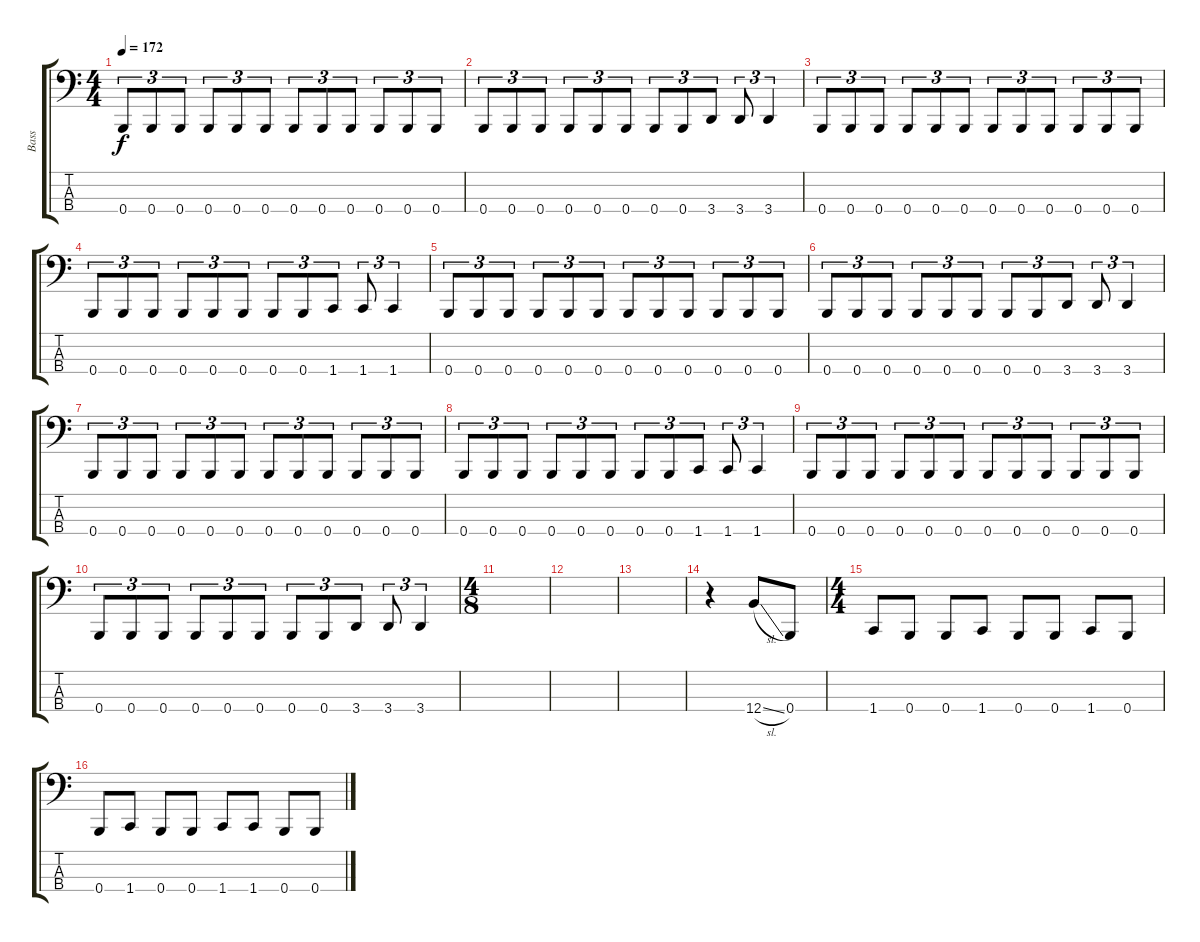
\track ("Bass" "Bass") {instrument electricbasspick}
\staff {score tabs}
\tuning (E2 B1 Gb1 B0) {hide}
\ts (4 4)
\tempo 172
\clef f4
\ks c
0.4.8{tu (3 2) dy f} 0.4.8{tu (3 2)} 0.4.8{tu (3 2)} 0.4.8{tu (3 2)} 0.4.8{tu (3 2)} 0.4.8{tu (3 2)} 0.4.8{tu (3 2)} 0.4.8{tu (3 2)} 0.4.8{tu (3 2)} 0.4.8{tu (3 2)} 0.4.8{tu (3 2)} 0.4.8{tu (3 2)} |
0.4.8{tu (3 2)} 0.4.8{tu (3 2)} 0.4.8{tu (3 2)} 0.4.8{tu (3 2)} 0.4.8{tu (3 2)} 0.4.8{tu (3 2)} 0.4.8{tu (3 2)} 0.4.8{tu (3 2)} 3.4.8{tu (3 2)} 3.4.8{tu (3 2)} 3.4.4{tu (3 2)} |
0.4.8{tu (3 2)} 0.4.8{tu (3 2)} 0.4.8{tu (3 2)} 0.4.8{tu (3 2)} 0.4.8{tu (3 2)} 0.4.8{tu (3 2)} 0.4.8{tu (3 2)} 0.4.8{tu (3 2)} 0.4.8{tu (3 2)} 0.4.8{tu (3 2)} 0.4.8{tu (3 2)} 0.4.8{tu (3 2)} |
0.4.8{tu (3 2)} 0.4.8{tu (3 2)} 0.4.8{tu (3 2)} 0.4.8{tu (3 2)} 0.4.8{tu (3 2)} 0.4.8{tu (3 2)} 0.4.8{tu (3 2)} 0.4.8{tu (3 2)} 1.4.8{tu (3 2)} 1.4.8{tu (3 2)} 1.4.4{tu (3 2)} |
0.4.8{tu (3 2)} 0.4.8{tu (3 2)} 0.4.8{tu (3 2)} 0.4.8{tu (3 2)} 0.4.8{tu (3 2)} 0.4.8{tu (3 2)} 0.4.8{tu (3 2)} 0.4.8{tu (3 2)} 0.4.8{tu (3 2)} 0.4.8{tu (3 2)} 0.4.8{tu (3 2)} 0.4.8{tu (3 2)} |
0.4.8{tu (3 2)} 0.4.8{tu (3 2)} 0.4.8{tu (3 2)} 0.4.8{tu (3 2)} 0.4.8{tu (3 2)} 0.4.8{tu (3 2)} 0.4.8{tu (3 2)} 0.4.8{tu (3 2)} 3.4.8{tu (3 2)} 3.4.8{tu (3 2)} 3.4.4{tu (3 2)} |
0.4.8{tu (3 2)} 0.4.8{tu (3 2)} 0.4.8{tu (3 2)} 0.4.8{tu (3 2)} 0.4.8{tu (3 2)} 0.4.8{tu (3 2)} 0.4.8{tu (3 2)} 0.4.8{tu (3 2)} 0.4.8{tu (3 2)} 0.4.8{tu (3 2)} 0.4.8{tu (3 2)} 0.4.8{tu (3 2)} |
0.4.8{tu (3 2)} 0.4.8{tu (3 2)} 0.4.8{tu (3 2)} 0.4.8{tu (3 2)} 0.4.8{tu (3 2)} 0.4.8{tu (3 2)} 0.4.8{tu (3 2)} 0.4.8{tu (3 2)} 1.4.8{tu (3 2)} 1.4.8{tu (3 2)} 1.4.4{tu (3 2)} |
0.4.8{tu (3 2)} 0.4.8{tu (3 2)} 0.4.8{tu (3 2)} 0.4.8{tu (3 2)} 0.4.8{tu (3 2)} 0.4.8{tu (3 2)} 0.4.8{tu (3 2)} 0.4.8{tu (3 2)} 0.4.8{tu (3 2)} 0.4.8{tu (3 2)} 0.4.8{tu (3 2)} 0.4.8{tu (3 2)} |
0.4.8{tu (3 2)} 0.4.8{tu (3 2)} 0.4.8{tu (3 2)} 0.4.8{tu (3 2)} 0.4.8{tu (3 2)} 0.4.8{tu (3 2)} 0.4.8{tu (3 2)} 0.4.8{tu (3 2)} 3.4.8{tu (3 2)} 3.4.8{tu (3 2)} 3.4.4{tu (3 2)} |
\ts (4 8)
|
|
|
r.4 12.4{sl}.8 0.4.8 |
\ts (4 4)
1.4.8 0.4.8 0.4.8 1.4.8 0.4.8 0.4.8 1.4.8 0.4.8 |
0.4.8 1.4.8 0.4.8 0.4.8 1.4.8 1.4.8 0.4.8 0.4.8
